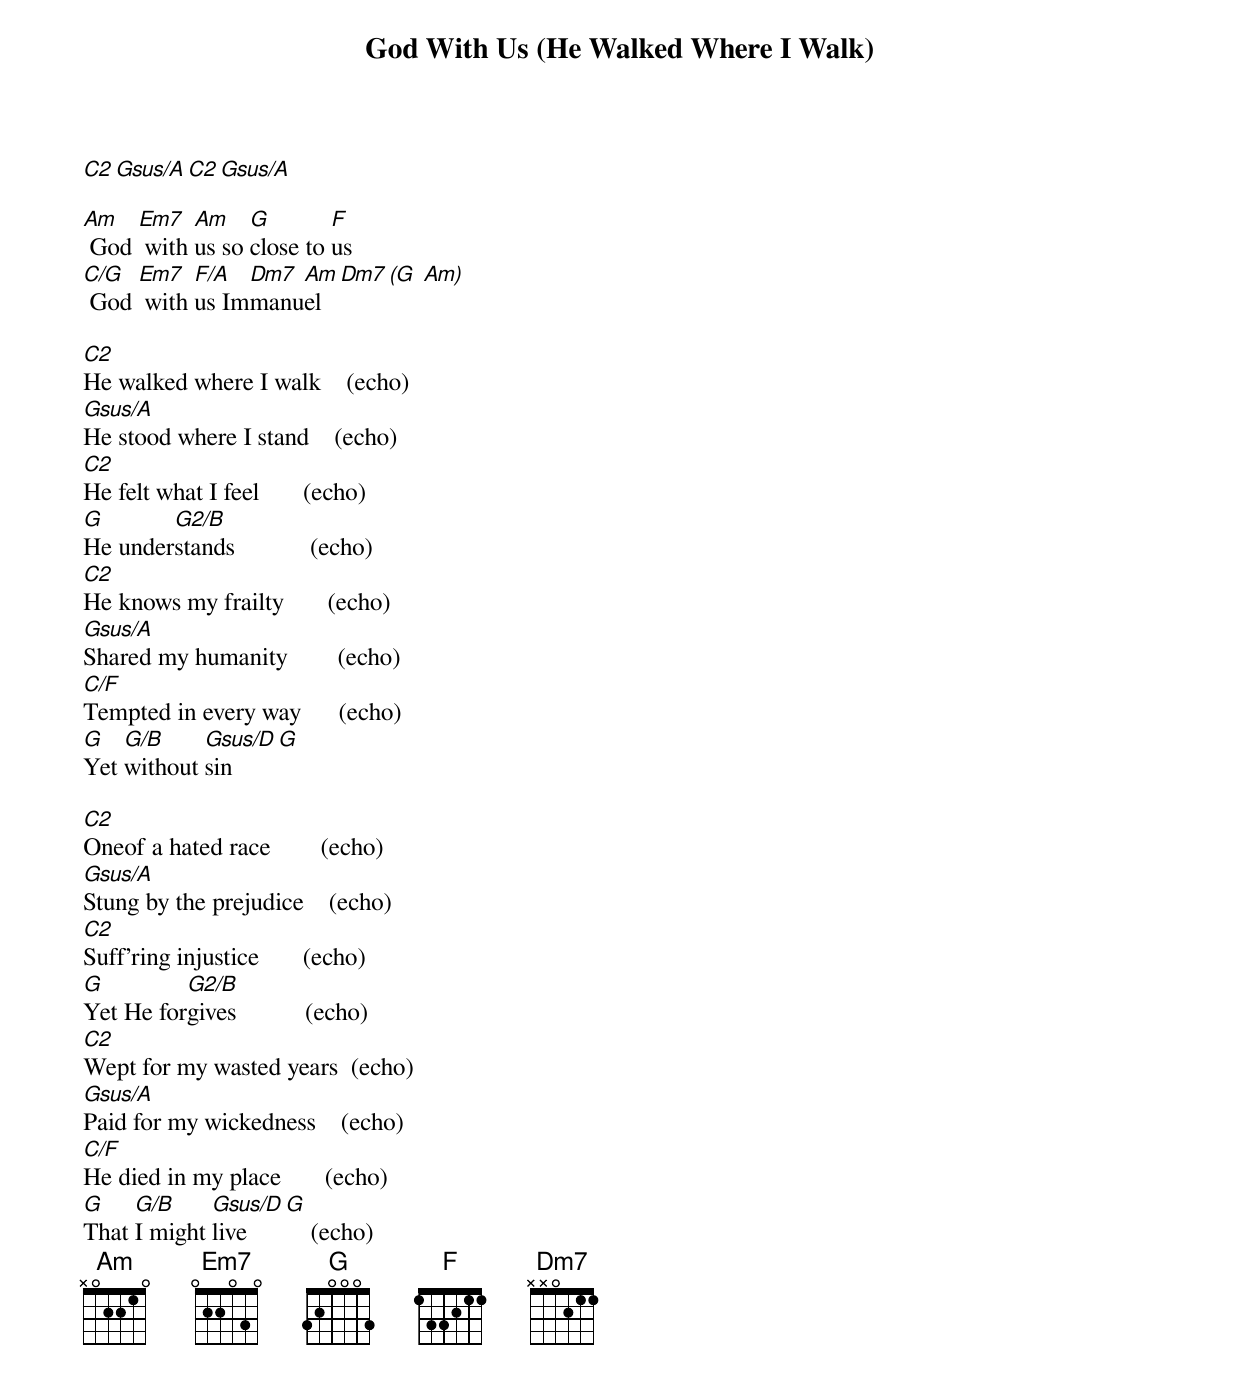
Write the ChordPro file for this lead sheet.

{title: God With Us (He Walked Where I Walk)}
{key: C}
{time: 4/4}
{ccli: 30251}
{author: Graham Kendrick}
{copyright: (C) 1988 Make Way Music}

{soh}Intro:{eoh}
[C2][Gsus/A][C2][Gsus/A]

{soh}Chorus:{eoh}
[Am] God [Em7] with [Am]us so [G]close to [F]us
[C/G] God [Em7] with [F/A]us Im[Dm7]manu[Am]el [Dm7][(G  Am)]

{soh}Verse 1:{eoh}
[C2]He walked where I walk    (echo)
[Gsus/A]He stood where I stand    (echo)
[C2]He felt what I feel       (echo)
[G]He under[G2/B]stands            (echo)
[C2]He knows my frailty       (echo)
[Gsus/A]Shared my humanity        (echo)
[C/F]Tempted in every way      (echo)
[G]Yet [G/B]without [Gsus/D]sin [G]

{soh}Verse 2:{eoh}
[C2]Oneof a hated race        (echo)
[Gsus/A]Stung by the prejudice    (echo)
[C2]Suff'ring injustice       (echo)
[G]Yet He for[G2/B]gives           (echo)
[C2]Wept for my wasted years  (echo)
[Gsus/A]Paid for my wickedness    (echo)
[C/F]He died in my place       (echo)
[G]That [G/B]I might [Gsus/D]live [G]    (echo)
